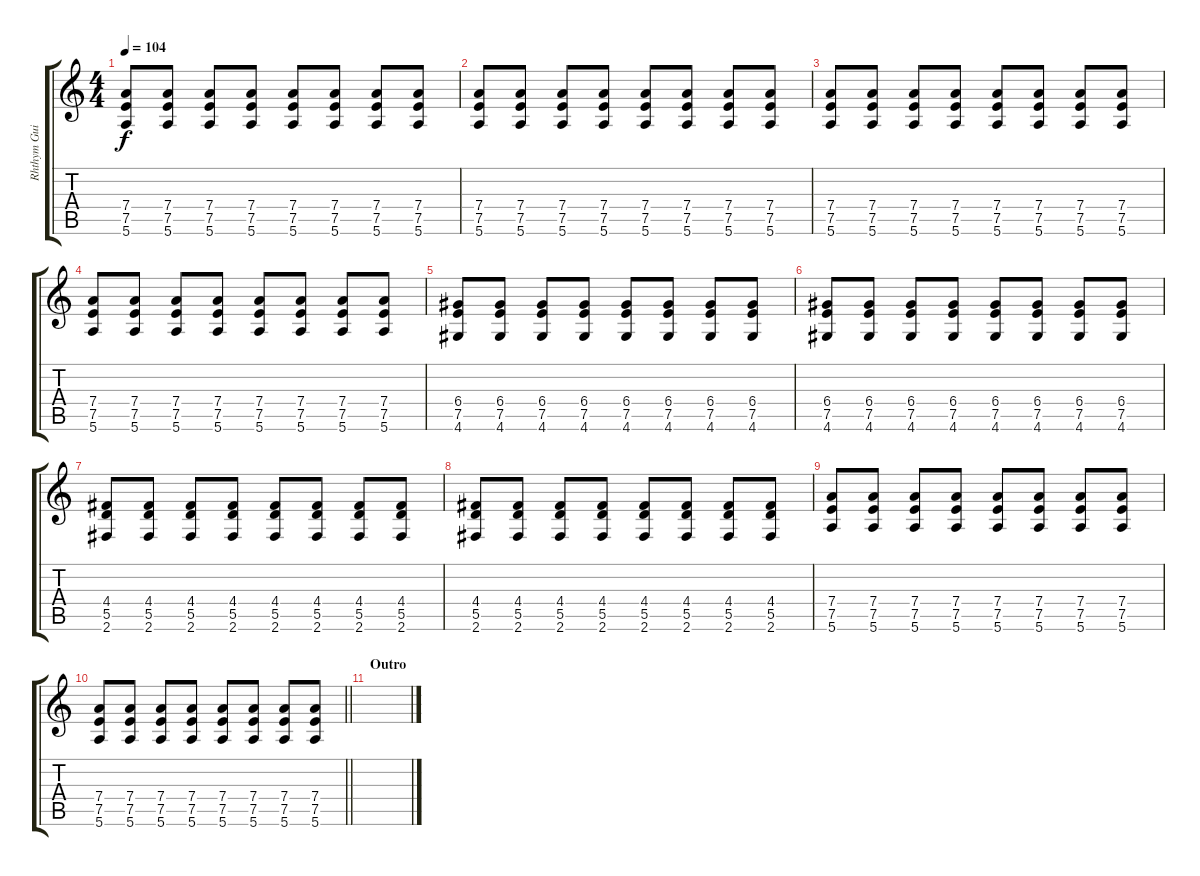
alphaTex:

\track ("Rhthym Guitar 2" "Rhthym Gui") {instrument distortionguitar}
\staff {score tabs}
\tuning (E4 B3 G3 D3 A2 E2) {hide}
\ts (4 4)
\tempo 104
\clef g2
\ks c
(7.4 7.5 5.6).8{dy f} (7.4 7.5 5.6).8 (7.4 7.5 5.6).8 (7.4 7.5 5.6).8 (7.4 7.5 5.6).8 (7.4 7.5 5.6).8 (7.4 7.5 5.6).8 (7.4 7.5 5.6).8 |
(7.4 7.5 5.6).8 (7.4 7.5 5.6).8 (7.4 7.5 5.6).8 (7.4 7.5 5.6).8 (7.4 7.5 5.6).8 (7.4 7.5 5.6).8 (7.4 7.5 5.6).8 (7.4 7.5 5.6).8 |
(7.4 7.5 5.6).8 (7.4 7.5 5.6).8 (7.4 7.5 5.6).8 (7.4 7.5 5.6).8 (7.4 7.5 5.6).8 (7.4 7.5 5.6).8 (7.4 7.5 5.6).8 (7.4 7.5 5.6).8 |
(7.4 7.5 5.6).8 (7.4 7.5 5.6).8 (7.4 7.5 5.6).8 (7.4 7.5 5.6).8 (7.4 7.5 5.6).8 (7.4 7.5 5.6).8 (7.4 7.5 5.6).8 (7.4 7.5 5.6).8 |
(6.4 7.5 4.6).8 (6.4 7.5 4.6).8 (6.4 7.5 4.6).8 (6.4 7.5 4.6).8 (6.4 7.5 4.6).8 (6.4 7.5 4.6).8 (6.4 7.5 4.6).8 (6.4 7.5 4.6).8 |
(6.4 7.5 4.6).8 (6.4 7.5 4.6).8 (6.4 7.5 4.6).8 (6.4 7.5 4.6).8 (6.4 7.5 4.6).8 (6.4 7.5 4.6).8 (6.4 7.5 4.6).8 (6.4 7.5 4.6).8 |
(4.4 5.5 2.6).8 (4.4 5.5 2.6).8 (4.4 5.5 2.6).8 (4.4 5.5 2.6).8 (4.4 5.5 2.6).8 (4.4 5.5 2.6).8 (4.4 5.5 2.6).8 (4.4 5.5 2.6).8 |
(4.4 5.5 2.6).8 (4.4 5.5 2.6).8 (4.4 5.5 2.6).8 (4.4 5.5 2.6).8 (4.4 5.5 2.6).8 (4.4 5.5 2.6).8 (4.4 5.5 2.6).8 (4.4 5.5 2.6).8 |
(7.4 7.5 5.6).8 (7.4 7.5 5.6).8 (7.4 7.5 5.6).8 (7.4 7.5 5.6).8 (7.4 7.5 5.6).8 (7.4 7.5 5.6).8 (7.4 7.5 5.6).8 (7.4 7.5 5.6).8 |
\barLineRight lightlight
(7.4 7.5 5.6).8 (7.4 7.5 5.6).8 (7.4 7.5 5.6).8 (7.4 7.5 5.6).8 (7.4 7.5 5.6).8 (7.4 7.5 5.6).8 (7.4 7.5 5.6).8 (7.4 7.5 5.6).8 |
\section ("" "Outro")
